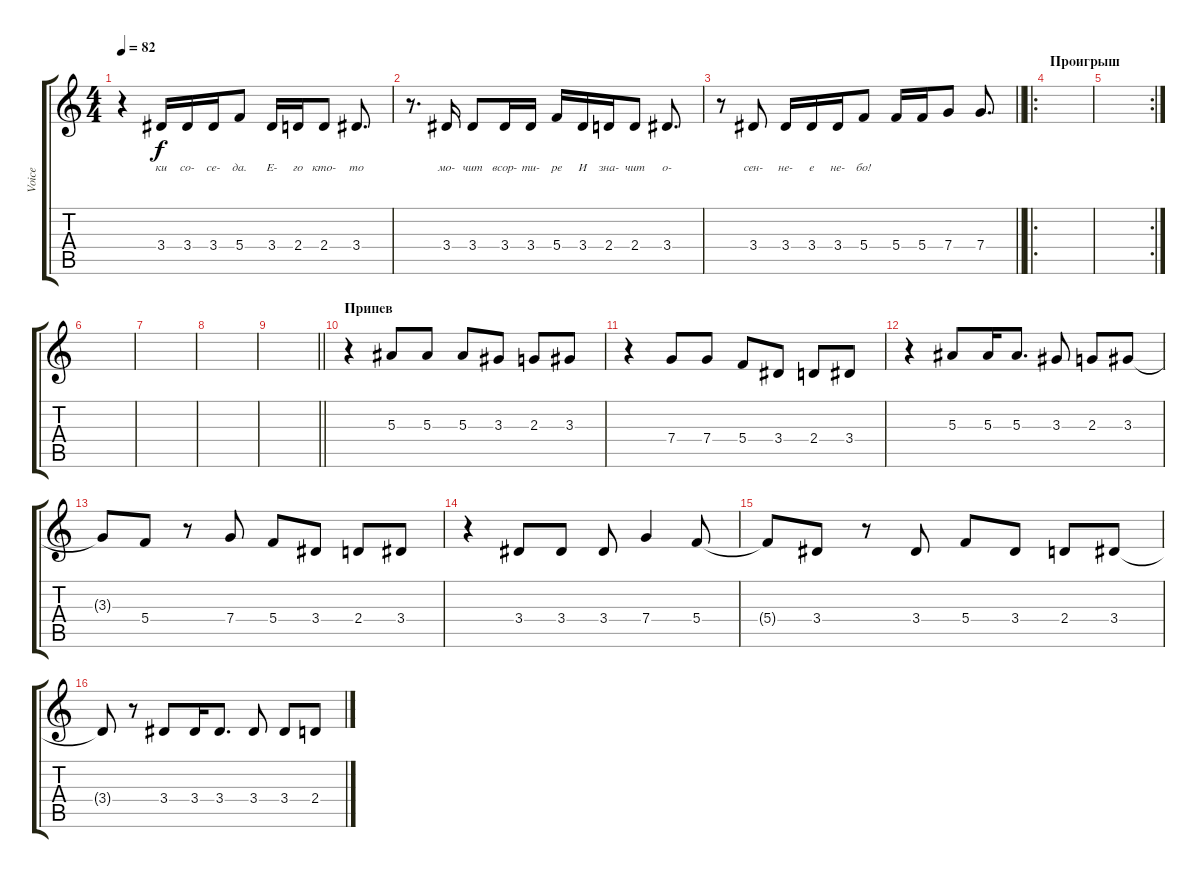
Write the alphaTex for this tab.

\track ("Voice" "Voice") {instrument acousticguitarsteel}
\staff {score tabs}
\tuning (D4 A3 F3 C3 G2 C2) {hide}
\ts (4 4)
\tempo 82
\clef g2
\ks c
r.4{dy f} 3.4.16{lyrics (0 "ки") lyrics (1 "") lyrics (2 "") lyrics (3 "") lyrics (4 "")} 3.4.16{lyrics (0 "со-") lyrics (1 "") lyrics (2 "") lyrics (3 "") lyrics (4 "")} 3.4.16{lyrics (0 "се-") lyrics (1 "") lyrics (2 "") lyrics (3 "") lyrics (4 "")} 5.4.8{lyrics (0 "да.") lyrics (1 "") lyrics (2 "") lyrics (3 "") lyrics (4 "")} 3.4.16{lyrics (0 "Е-") lyrics (1 "") lyrics (2 "") lyrics (3 "") lyrics (4 "")} 2.4.16{lyrics (0 "го") lyrics (1 "") lyrics (2 "") lyrics (3 "") lyrics (4 "")} 2.4.8{lyrics (0 "кто-") lyrics (1 "") lyrics (2 "") lyrics (3 "") lyrics (4 "")} 3.4.8{d lyrics (0 "то") lyrics (1 "") lyrics (2 "") lyrics (3 "") lyrics (4 "")} |
r.8{d} 3.4.16{lyrics (0 "мо-") lyrics (1 "") lyrics (2 "") lyrics (3 "") lyrics (4 "")} 3.4.8{lyrics (0 "чит") lyrics (1 "") lyrics (2 "") lyrics (3 "") lyrics (4 "")} 3.4.16{lyrics (0 "всор-") lyrics (1 "") lyrics (2 "") lyrics (3 "") lyrics (4 "")} 3.4.16{lyrics (0 "ти-") lyrics (1 "") lyrics (2 "") lyrics (3 "") lyrics (4 "")} 5.4.16{lyrics (0 "ре") lyrics (1 "") lyrics (2 "") lyrics (3 "") lyrics (4 "")} 3.4.16{lyrics (0 "И") lyrics (1 "") lyrics (2 "") lyrics (3 "") lyrics (4 "")} 2.4.16{lyrics (0 "зна-") lyrics (1 "") lyrics (2 "") lyrics (3 "") lyrics (4 "")} 2.4.8{lyrics (0 "чит") lyrics (1 "") lyrics (2 "") lyrics (3 "") lyrics (4 "")} 3.4.8{d lyrics (0 "о-") lyrics (1 "") lyrics (2 "") lyrics (3 "") lyrics (4 "")} |
\barLineRight lightlight
r.8 3.4.8{lyrics (0 "сен-") lyrics (1 "") lyrics (2 "") lyrics (3 "") lyrics (4 "")} 3.4.16{lyrics (0 "не-") lyrics (1 "") lyrics (2 "") lyrics (3 "") lyrics (4 "")} 3.4.16{lyrics (0 "е") lyrics (1 "") lyrics (2 "") lyrics (3 "") lyrics (4 "")} 3.4.16{lyrics (0 "не-") lyrics (1 "") lyrics (2 "") lyrics (3 "") lyrics (4 "")} 5.4.8{lyrics (0 "бо!") lyrics (1 "") lyrics (2 "") lyrics (3 "") lyrics (4 "")} 5.4.16 5.4.16 7.4.8 7.4.8{d} |
\ro
\section ("" "Проигрыш")
|
\rc 2
|
|
|
|
\barLineRight lightlight
|
\section ("" "Припев")
r.4 5.3.8 5.3.8 5.3.8 3.3.8 2.3.8 3.3.8 |
r.4 7.4.8 7.4.8 5.4.8 3.4.8 2.4.8 3.4.8 |
r.4 5.3.8 5.3.16 5.3.8{d} 3.3.8 2.3.8 3.3.8 |
3.3{t}.8 5.4.8 r.8 7.4.8 5.4.8 3.4.8 2.4.8 3.4.8 |
r.4 3.4.8 3.4.8 3.4.8 7.4.4 5.4.8 |
5.4{t}.8 3.4.8 r.8 3.4.8 5.4.8 3.4.8 2.4.8 3.4.8 |
3.4{t}.8 r.8 3.4.8 3.4.16 3.4.8{d} 3.4.8 3.4.8 2.4.8
